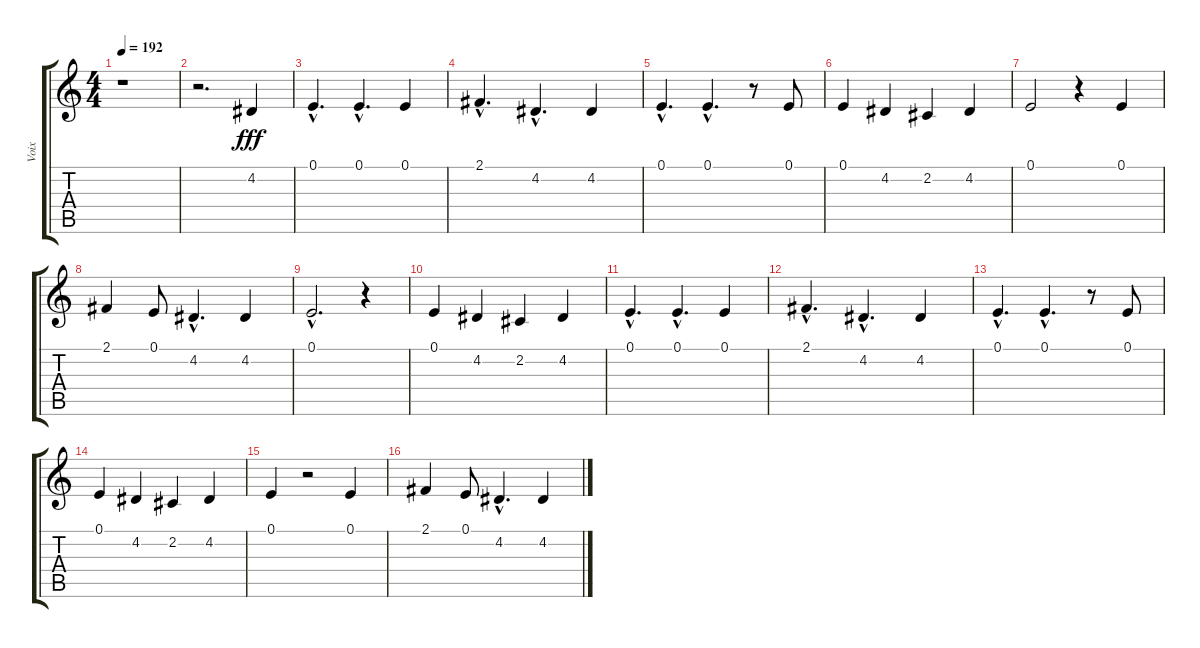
\track ("Voix" "Voix") {instrument tenorsax}
\staff {score tabs}
\tuning (E4 B3 G3 D3 A2 E2) {hide}
\ts (4 4)
\tempo 192
\clef g2
\ks c
r.1{dy fff} |
r.2{d} 4.2.4 |
0.1{hac}.4{d} 0.1{hac}.4{d} 0.1.4 |
2.1{hac}.4{d} 4.2{hac}.4{d} 4.2.4 |
0.1{hac}.4{d} 0.1{hac}.4{d} r.8 0.1.8 |
0.1.4 4.2.4 2.2.4 4.2.4 |
0.1.2 r.4 0.1.4 |
2.1.4 0.1.8 4.2{hac}.4{d} 4.2.4 |
0.1{hac}.2{d} r.4 |
0.1.4 4.2.4 2.2.4 4.2.4 |
0.1{hac}.4{d} 0.1{hac}.4{d} 0.1.4 |
2.1{hac}.4{d} 4.2{hac}.4{d} 4.2.4 |
0.1{hac}.4{d} 0.1{hac}.4{d} r.8 0.1.8 |
0.1.4 4.2.4 2.2.4 4.2.4 |
0.1.4 r.2 0.1.4 |
2.1.4 0.1.8 4.2{hac}.4{d} 4.2.4
